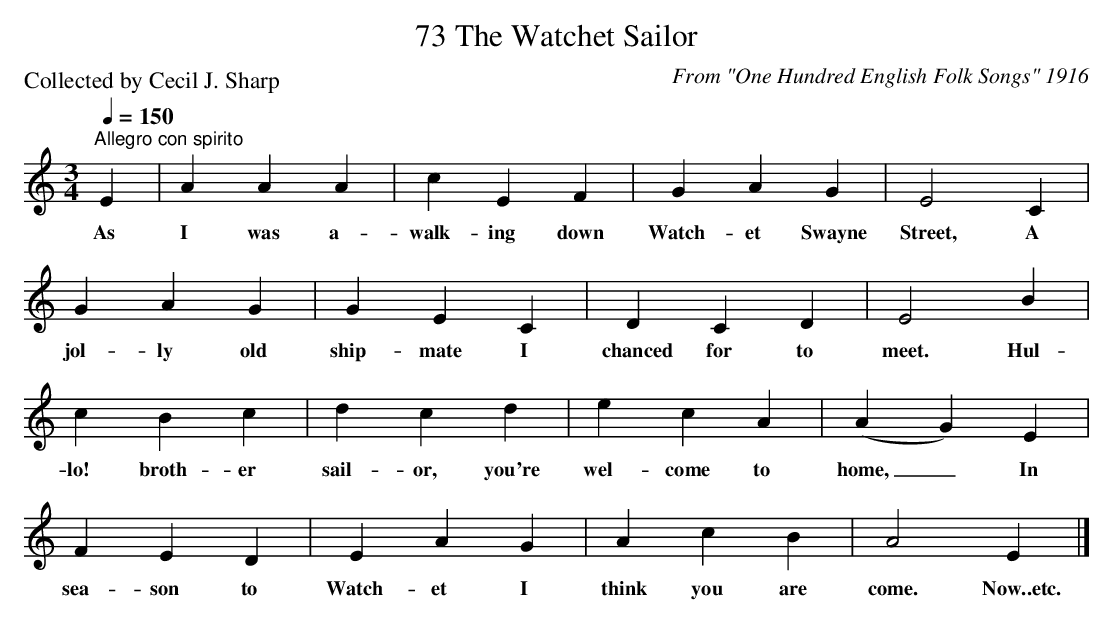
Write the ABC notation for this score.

X:1
T:73 The Watchet Sailor
C:From "One Hundred English Folk Songs" 1916
P:Collected by Cecil J. Sharp
Q:1/4=150
L:1/4
M:3/4
K:Aaeo
"^Allegro con spirito" E | A A A | c E F | G A G | E2 C |$ G A G | G E C | D C D | E2 B |$ c B c |
w: As|I was a-|walk- ing down|Watch- et Swayne|Street, A|jol- ly old|ship- mate I|chanced for to|meet. Hul-|lo! broth- er|
d c d | e c A | (A G) E |$ F E D | E A G | A c B | A2 E |]
w: sail- or, you're|wel- come to|home, _ In|sea- son to|Watch- et I|think you are|come. Now..etc.|
